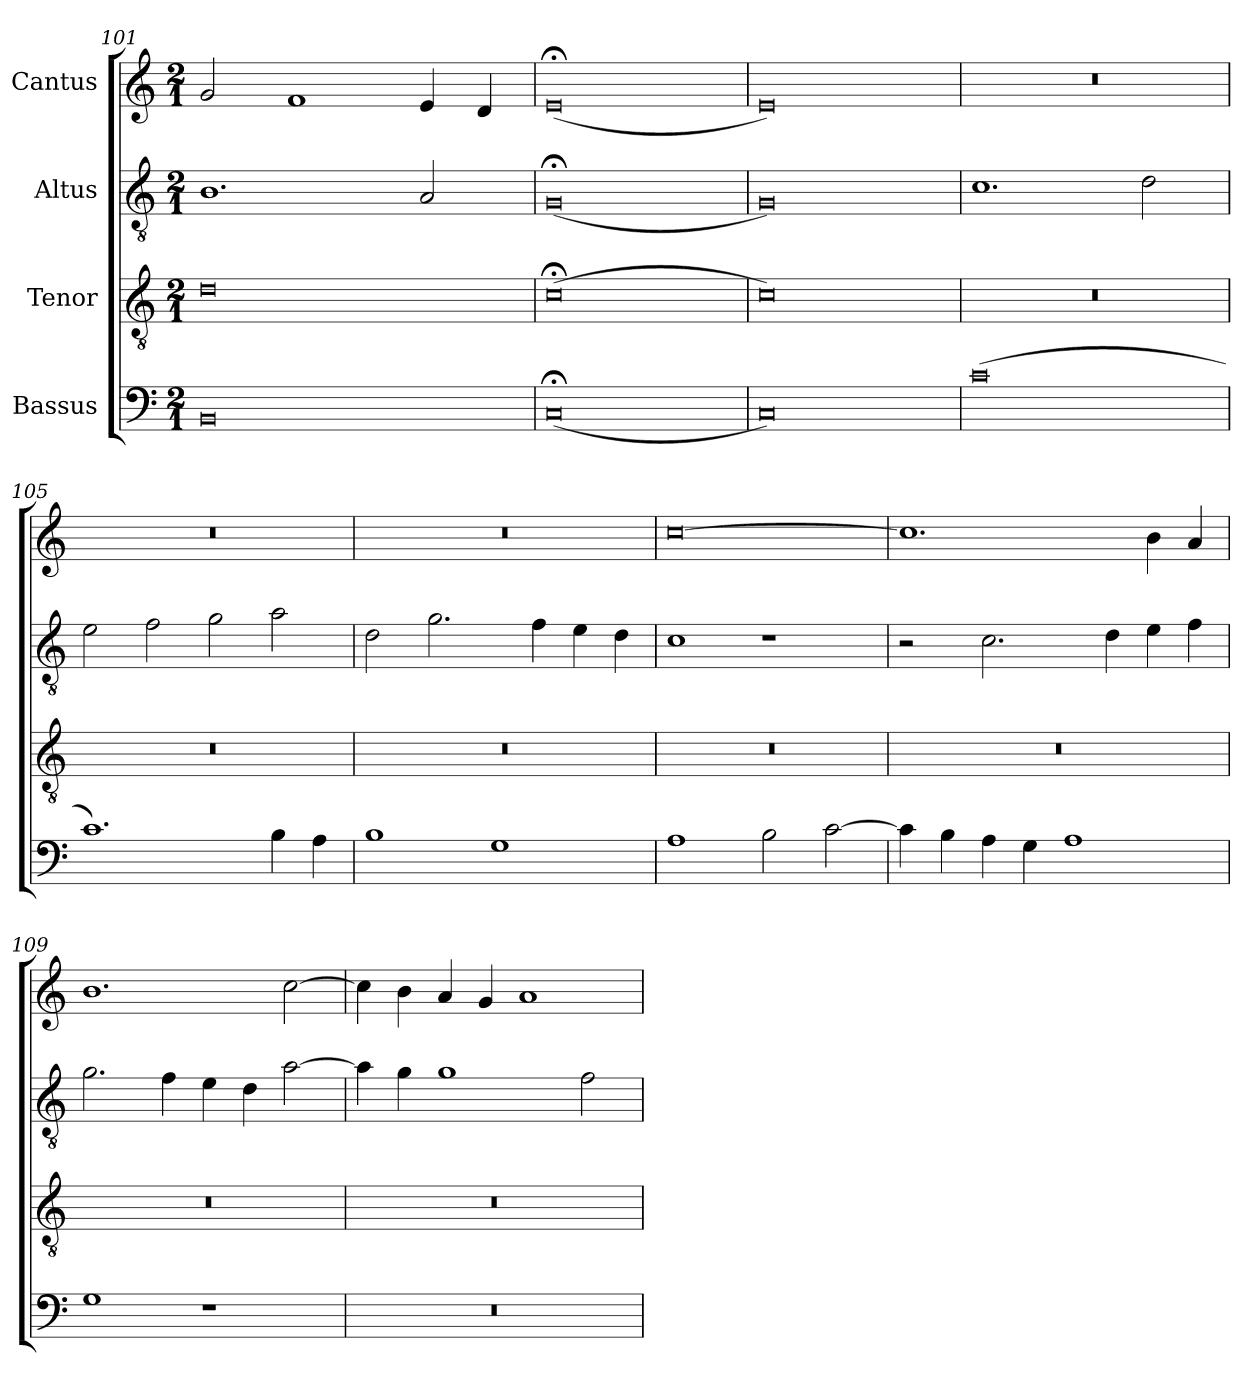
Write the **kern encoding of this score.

**kern	**kern	**kern	**kern
*part4	*part3	*part2	*part1
*staff4	*staff3	*staff2	*staff1
*I"Bassus	*I"Tenor	*I"Altus	*I"Cantus
*clefF4	*clefGv2	*clefGv2	*clefG2
*	*ITrd7c12	*ITrd7c12	*
*k[]	*k[]	*k[]	*k[]
*C:	*C:	*C:	*C:
*M2/1	*M2/1	*M2/1	*M2/1
=101	=101	=101	=101
0BBi	0Di	1.BBi	2gi/
.	.	.	1fi
.	.	2AAi/	4ei/
.	.	.	4di/
=102	=102	=102	=102
(0C;i	(0C;i	(0GG;i	(0e;i
=103	=103	=103	=103
0Ci)	0Ci)	0GGi)	0ei)
=104	=104	=104	=104
!	!LO:N:vis=1	!	!LO:N:vis=1
(0ci	0r	1.Ci	0r
.	.	2Di\	.
=105	=105	=105	=105
!	!LO:N:vis=1	!	!LO:N:vis=1
1.ci)	0r	2Ei\	0r
.	.	2Fi\	.
.	.	2Gi\	.
4Bi\	.	2Ai\	.
4Ai\	.	.	.
=106	=106	=106	=106
!	!LO:N:vis=1	!	!LO:N:vis=1
1Bi	0r	2Di\	0r
.	.	2.Gi\	.
1Gi	.	.	.
.	.	4Fi\	.
.	.	4Ei\	.
.	.	4Di\	.
!!LO:LB:g=z
=107	=107	=107	=107
!	!LO:N:vis=1	!	!
1Ai	0r	1Ci	[>0cci
2Bi\	.	1r	.
[>2ci\	.	.	.
=108	=108	=108	=108
!	!LO:N:vis=1	!	!
4ci\]	0r	2r	1.cci]
4Bi\	.	.	.
4Ai\	.	2.Ci\	.
4Gi\	.	.	.
1Ai	.	.	.
.	.	4Di\	.
.	.	4Ei\	4bi\
.	.	4Fi\	4ai/
=109	=109	=109	=109
!	!LO:N:vis=1	!	!
1Gi	0r	2.Gi\	1.bi
.	.	4Fi\	.
1r	.	4Ei\	.
.	.	4Di\	.
.	.	[>2Ai\	[>2cci\
=110	=110	=110	=110
!LO:N:vis=1	!LO:N:vis=1	!	!
0r	0r	4Ai\]	4cci\]
.	.	4Gi\	4bi\
.	.	1Gi	4ai/
.	.	.	4gi/
.	.	.	1ai
.	.	2Fi\	.
=	=	=	=
*-	*-	*-	*-
